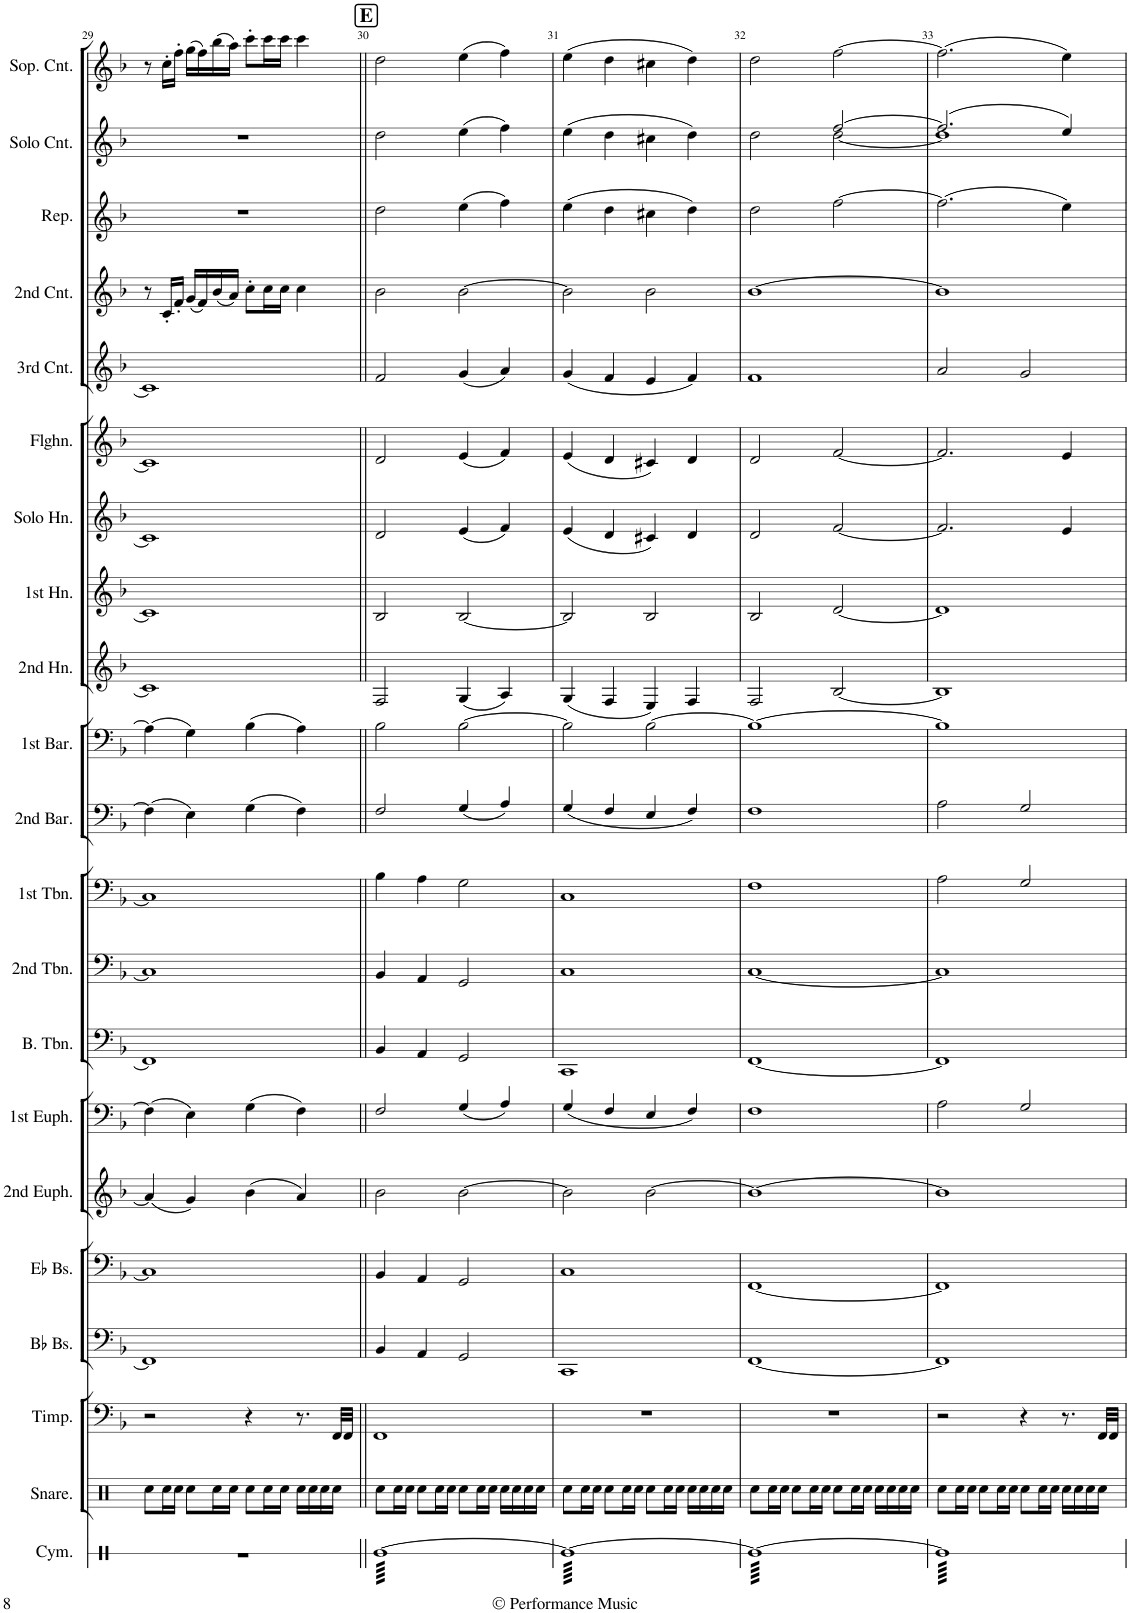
**kern	**kern	**kern	**kern	**kern	**kern	**kern	**kern	**kern	**kern	**kern	**kern	**kern	**kern	**kern	**kern	**kern	**kern	**kern	**kern	**kern
*part21	*part20	*part19	*part18	*part17	*part16	*part15	*part14	*part13	*part12	*part11	*part10	*part9	*part8	*part7	*part6	*part5	*part4	*part3	*part2	*part1
*staff21	*staff20	*staff19	*staff18	*staff17	*staff16	*staff15	*staff14	*staff13	*staff12	*staff11	*staff10	*staff9	*staff8	*staff7	*staff6	*staff5	*staff4	*staff3	*staff2	*staff1
*I"Cymbal	*I"Snare Drum	*I"Timpani	*I"Bb Bass	*I"Eb Bass	*I"2nd Euphonium	*I"1st Euphonium	*I"Bass Trombone	*I"2nd Trombone	*I"1st Trombone	*I"2nd Baritone	*I"1st Baritone	*I"2nd Horn	*I"1st Horn	*I"Solo Horn	*I"Flugelhorn	*I"3rd Cornet	*I"2nd Cornet	*I"Repiano	*I"Solo Cornet	*I"Soprano Cornet
*I'Cym.	*I'Snare.	*I'Timp.	*I'Bb Bs.	*I'Eb Bs.	*I'2nd Euph.	*I'1st Euph.	*I'B. Tbn.	*I'2nd Tbn.	*I'1st Tbn.	*I'2nd Bar.	*I'1st Bar.	*I'2nd Hn.	*I'1st Hn.	*I'Solo Hn.	*I'Flghn.	*I'3rd Cnt.	*I'2nd Cnt.	*I'Rep.	*I'Solo Cnt.	*I'Sop. Cnt.
!!LO:PB:g=z
*clefX	*clefX	*clefF4	*clefF4	*clefF4	*clefG2	*clefF4	*clefF4	*clefF4	*clefF4	*clefF4	*clefF4	*clefG2	*clefG2	*clefG2	*clefG2	*clefG2	*clefG2	*clefG2	*clefG2	*clefG2
*	*	*	*	*	*	*	*	*	*	*ITrd4c7	*ITrd4c7	*ITrd4c7	*ITrd4c7	*ITrd4c7	*ITrd1c2	*ITrd1c2	*ITrd1c2	*ITrd1c2	*ITrd1c2	*ITrd1c2
*k[]	*k[]	*k[b-]	*k[b-]	*k[b-]	*k[b-]	*k[b-]	*k[b-]	*k[b-]	*k[b-]	*k[b-]	*k[b-]	*k[b-]	*k[b-]	*k[b-]	*k[b-]	*k[b-]	*k[b-]	*k[b-]	*k[b-]	*k[b-]
*M4/4	*M4/4	*M4/4	*M4/4	*M4/4	*M4/4	*M4/4	*M4/4	*M4/4	*M4/4	*M4/4	*M4/4	*M4/4	*M4/4	*M4/4	*M4/4	*M4/4	*M4/4	*M4/4	*M4/4	*M4/4
=29	=29	=29	=29	=29	=29	=29	=29	=29	=29	=29	=29	=29	=29	=29	=29	=29	=29	=29	=29	=29
1r	8Rcc\L	2r	1FF]	1C]	(4a/]	(4F\]	1FF]	1C]	1C]	(4F\]	(4A\]	1c]	1c]	1c]	1c]	1c]	8r	1r	1r	8r
.	16Rcc\L	.	.	.	.	.	.	.	.	.	.	.	.	.	.	.	16c'/LL	.	.	16cc'\LL
.	16Rcc\JJ	.	.	.	.	.	.	.	.	.	.	.	.	.	.	.	16f'/JJ	.	.	16ff'\JJ
.	8Rcc\L	.	.	.	4g/)	4E\)	.	.	.	4E\)	4G\)	.	.	.	.	.	(16g/LL	.	.	(16gg\LL
.	.	.	.	.	.	.	.	.	.	.	.	.	.	.	.	.	16f/)	.	.	16ff\)
.	16Rcc\L	.	.	.	.	.	.	.	.	.	.	.	.	.	.	.	(16b-/	.	.	(16bb-\
.	16Rcc\JJ	.	.	.	.	.	.	.	.	.	.	.	.	.	.	.	16a/JJ)	.	.	16aa\JJ)
.	8Rcc\L	4r	.	.	(4b-\	(4G\	.	.	.	(4G\	(4B-\	.	.	.	.	.	8cc'\L	.	.	8ccc'\L
.	16Rcc\L	.	.	.	.	.	.	.	.	.	.	.	.	.	.	.	16cc\L	.	.	16ccc\L
.	16Rcc\JJ	.	.	.	.	.	.	.	.	.	.	.	.	.	.	.	16cc\JJ	.	.	16ccc\JJ
.	16Rcc\LL	8.r	.	.	4a/)	4F\)	.	.	.	4F\)	4A\)	.	.	.	.	.	4cc\	.	.	4ccc\
.	16Rcc\	.	.	.	.	.	.	.	.	.	.	.	.	.	.	.	.	.	.	.
.	16Rcc\	.	.	.	.	.	.	.	.	.	.	.	.	.	.	.	.	.	.	.
.	16Rcc\JJ	32FF/LLL	.	.	.	.	.	.	.	.	.	.	.	.	.	.	.	.	.	.
.	.	32FF/JJJ	.	.	.	.	.	.	.	.	.	.	.	.	.	.	.	.	.	.
!!LO:REH:place=s1:a:B:cj:fs=14:t=E
=30||	=30||	=30||	=30||	=30||	=30||	=30||	=30||	=30||	=30||	=30||	=30||	=30||	=30||	=30||	=30||	=30||	=30||	=30||	=30||	=30||
*	*	*	*	*	*	*^	*	*	*	*^	*	*^	*	*	*	*^	*	*	*	*
*tremolo	*	*	*	*	*	*	*	*	*	*	*	*	*	*	*	*	*	*	*	*	*	*	*	*
[64ReLLLL	8Rcc\L	1FF	4BB-/	4BB-/	2b-\	2ryy	2F/	4BB-/	4BB-/	4B-\	2ryy	2F/	2B-\	2ryy	2F/	2B-/	2d/	2d/	2ryy	2f/	2b-\	2dd\	2dd\	2dd\
64Re	.	.	.	.	.	.	.	.	.	.	.	.	.	.	.	.	.	.	.	.	.	.	.	.
64Re	.	.	.	.	.	.	.	.	.	.	.	.	.	.	.	.	.	.	.	.	.	.	.	.
64Re	.	.	.	.	.	.	.	.	.	.	.	.	.	.	.	.	.	.	.	.	.	.	.	.
64Re	.	.	.	.	.	.	.	.	.	.	.	.	.	.	.	.	.	.	.	.	.	.	.	.
64Re	.	.	.	.	.	.	.	.	.	.	.	.	.	.	.	.	.	.	.	.	.	.	.	.
64Re	.	.	.	.	.	.	.	.	.	.	.	.	.	.	.	.	.	.	.	.	.	.	.	.
64Re	.	.	.	.	.	.	.	.	.	.	.	.	.	.	.	.	.	.	.	.	.	.	.	.
64Re	16Rcc\L	.	.	.	.	.	.	.	.	.	.	.	.	.	.	.	.	.	.	.	.	.	.	.
64Re	.	.	.	.	.	.	.	.	.	.	.	.	.	.	.	.	.	.	.	.	.	.	.	.
64Re	.	.	.	.	.	.	.	.	.	.	.	.	.	.	.	.	.	.	.	.	.	.	.	.
64Re	.	.	.	.	.	.	.	.	.	.	.	.	.	.	.	.	.	.	.	.	.	.	.	.
64Re	16Rcc\JJ	.	.	.	.	.	.	.	.	.	.	.	.	.	.	.	.	.	.	.	.	.	.	.
64Re	.	.	.	.	.	.	.	.	.	.	.	.	.	.	.	.	.	.	.	.	.	.	.	.
64Re	.	.	.	.	.	.	.	.	.	.	.	.	.	.	.	.	.	.	.	.	.	.	.	.
64Re	.	.	.	.	.	.	.	.	.	.	.	.	.	.	.	.	.	.	.	.	.	.	.	.
64Re	8Rcc\L	.	4AA/	4AA/	.	.	.	4AA/	4AA/	4A\	.	.	.	.	.	.	.	.	.	.	.	.	.	.
64Re	.	.	.	.	.	.	.	.	.	.	.	.	.	.	.	.	.	.	.	.	.	.	.	.
64Re	.	.	.	.	.	.	.	.	.	.	.	.	.	.	.	.	.	.	.	.	.	.	.	.
64Re	.	.	.	.	.	.	.	.	.	.	.	.	.	.	.	.	.	.	.	.	.	.	.	.
64Re	.	.	.	.	.	.	.	.	.	.	.	.	.	.	.	.	.	.	.	.	.	.	.	.
64Re	.	.	.	.	.	.	.	.	.	.	.	.	.	.	.	.	.	.	.	.	.	.	.	.
64Re	.	.	.	.	.	.	.	.	.	.	.	.	.	.	.	.	.	.	.	.	.	.	.	.
64Re	.	.	.	.	.	.	.	.	.	.	.	.	.	.	.	.	.	.	.	.	.	.	.	.
64Re	16Rcc\L	.	.	.	.	.	.	.	.	.	.	.	.	.	.	.	.	.	.	.	.	.	.	.
64Re	.	.	.	.	.	.	.	.	.	.	.	.	.	.	.	.	.	.	.	.	.	.	.	.
64Re	.	.	.	.	.	.	.	.	.	.	.	.	.	.	.	.	.	.	.	.	.	.	.	.
64Re	.	.	.	.	.	.	.	.	.	.	.	.	.	.	.	.	.	.	.	.	.	.	.	.
64Re	16Rcc\JJ	.	.	.	.	.	.	.	.	.	.	.	.	.	.	.	.	.	.	.	.	.	.	.
64Re	.	.	.	.	.	.	.	.	.	.	.	.	.	.	.	.	.	.	.	.	.	.	.	.
64Re	.	.	.	.	.	.	.	.	.	.	.	.	.	.	.	.	.	.	.	.	.	.	.	.
64Re	.	.	.	.	.	.	.	.	.	.	.	.	.	.	.	.	.	.	.	.	.	.	.	.
64Re	8Rcc\L	.	2GG/	2GG/	[2b-\	2ryy	(<4G/	2GG/	2GG/	2G\	2ryy	(<4G/	[2B-\	2ryy	(<4G/	[2B-/	(4e/	(4e/	2ryy	(<4g/	[2b-\	(4ee\	(4ee\	(4ee\
64Re	.	.	.	.	.	.	.	.	.	.	.	.	.	.	.	.	.	.	.	.	.	.	.	.
64Re	.	.	.	.	.	.	.	.	.	.	.	.	.	.	.	.	.	.	.	.	.	.	.	.
64Re	.	.	.	.	.	.	.	.	.	.	.	.	.	.	.	.	.	.	.	.	.	.	.	.
64Re	.	.	.	.	.	.	.	.	.	.	.	.	.	.	.	.	.	.	.	.	.	.	.	.
64Re	.	.	.	.	.	.	.	.	.	.	.	.	.	.	.	.	.	.	.	.	.	.	.	.
64Re	.	.	.	.	.	.	.	.	.	.	.	.	.	.	.	.	.	.	.	.	.	.	.	.
64Re	.	.	.	.	.	.	.	.	.	.	.	.	.	.	.	.	.	.	.	.	.	.	.	.
64Re	16Rcc\L	.	.	.	.	.	.	.	.	.	.	.	.	.	.	.	.	.	.	.	.	.	.	.
64Re	.	.	.	.	.	.	.	.	.	.	.	.	.	.	.	.	.	.	.	.	.	.	.	.
64Re	.	.	.	.	.	.	.	.	.	.	.	.	.	.	.	.	.	.	.	.	.	.	.	.
64Re	.	.	.	.	.	.	.	.	.	.	.	.	.	.	.	.	.	.	.	.	.	.	.	.
64Re	16Rcc\JJ	.	.	.	.	.	.	.	.	.	.	.	.	.	.	.	.	.	.	.	.	.	.	.
64Re	.	.	.	.	.	.	.	.	.	.	.	.	.	.	.	.	.	.	.	.	.	.	.	.
64Re	.	.	.	.	.	.	.	.	.	.	.	.	.	.	.	.	.	.	.	.	.	.	.	.
64Re	.	.	.	.	.	.	.	.	.	.	.	.	.	.	.	.	.	.	.	.	.	.	.	.
64Re	16Rcc\LL	.	.	.	.	.	4A/)	.	.	.	.	4A/)	.	.	4A/)	.	4f/)	4f/)	.	4a/)	.	4ff\)	4ff\)	4ff\)
64Re	.	.	.	.	.	.	.	.	.	.	.	.	.	.	.	.	.	.	.	.	.	.	.	.
64Re	.	.	.	.	.	.	.	.	.	.	.	.	.	.	.	.	.	.	.	.	.	.	.	.
64Re	.	.	.	.	.	.	.	.	.	.	.	.	.	.	.	.	.	.	.	.	.	.	.	.
64Re	16Rcc\	.	.	.	.	.	.	.	.	.	.	.	.	.	.	.	.	.	.	.	.	.	.	.
64Re	.	.	.	.	.	.	.	.	.	.	.	.	.	.	.	.	.	.	.	.	.	.	.	.
64Re	.	.	.	.	.	.	.	.	.	.	.	.	.	.	.	.	.	.	.	.	.	.	.	.
64Re	.	.	.	.	.	.	.	.	.	.	.	.	.	.	.	.	.	.	.	.	.	.	.	.
64Re	16Rcc\	.	.	.	.	.	.	.	.	.	.	.	.	.	.	.	.	.	.	.	.	.	.	.
64Re	.	.	.	.	.	.	.	.	.	.	.	.	.	.	.	.	.	.	.	.	.	.	.	.
64Re	.	.	.	.	.	.	.	.	.	.	.	.	.	.	.	.	.	.	.	.	.	.	.	.
64Re	.	.	.	.	.	.	.	.	.	.	.	.	.	.	.	.	.	.	.	.	.	.	.	.
64Re	16Rcc\JJ	.	.	.	.	.	.	.	.	.	.	.	.	.	.	.	.	.	.	.	.	.	.	.
64Re	.	.	.	.	.	.	.	.	.	.	.	.	.	.	.	.	.	.	.	.	.	.	.	.
64Re	.	.	.	.	.	.	.	.	.	.	.	.	.	.	.	.	.	.	.	.	.	.	.	.
64ReJJJJ	.	.	.	.	.	.	.	.	.	.	.	.	.	.	.	.	.	.	.	.	.	.	.	.
=31	=31	=31	=31	=31	=31	=31	=31	=31	=31	=31	=31	=31	=31	=31	=31	=31	=31	=31	=31	=31	=31	=31	=31	=31
64ReLLLL	8Rcc\L	1r	1CC	1C	2b-\]	2ryy	(<4G/	1CC	1C	1C	2ryy	(<4G/	2B-\]	2ryy	(<4G/	2B-/]	(4e/	(4e/	2ryy	(<4g/	2b-\]	(4ee\	(4ee\	(4ee\
64Re	.	.	.	.	.	.	.	.	.	.	.	.	.	.	.	.	.	.	.	.	.	.	.	.
64Re	.	.	.	.	.	.	.	.	.	.	.	.	.	.	.	.	.	.	.	.	.	.	.	.
64Re	.	.	.	.	.	.	.	.	.	.	.	.	.	.	.	.	.	.	.	.	.	.	.	.
64Re	.	.	.	.	.	.	.	.	.	.	.	.	.	.	.	.	.	.	.	.	.	.	.	.
64Re	.	.	.	.	.	.	.	.	.	.	.	.	.	.	.	.	.	.	.	.	.	.	.	.
64Re	.	.	.	.	.	.	.	.	.	.	.	.	.	.	.	.	.	.	.	.	.	.	.	.
64Re	.	.	.	.	.	.	.	.	.	.	.	.	.	.	.	.	.	.	.	.	.	.	.	.
64Re	16Rcc\L	.	.	.	.	.	.	.	.	.	.	.	.	.	.	.	.	.	.	.	.	.	.	.
64Re	.	.	.	.	.	.	.	.	.	.	.	.	.	.	.	.	.	.	.	.	.	.	.	.
64Re	.	.	.	.	.	.	.	.	.	.	.	.	.	.	.	.	.	.	.	.	.	.	.	.
64Re	.	.	.	.	.	.	.	.	.	.	.	.	.	.	.	.	.	.	.	.	.	.	.	.
64Re	16Rcc\JJ	.	.	.	.	.	.	.	.	.	.	.	.	.	.	.	.	.	.	.	.	.	.	.
64Re	.	.	.	.	.	.	.	.	.	.	.	.	.	.	.	.	.	.	.	.	.	.	.	.
64Re	.	.	.	.	.	.	.	.	.	.	.	.	.	.	.	.	.	.	.	.	.	.	.	.
64Re	.	.	.	.	.	.	.	.	.	.	.	.	.	.	.	.	.	.	.	.	.	.	.	.
64Re	8Rcc\L	.	.	.	.	.	4F/	.	.	.	.	4F/	.	.	4F/	.	4d/	4d/	.	4f/	.	4dd\	4dd\	4dd\
64Re	.	.	.	.	.	.	.	.	.	.	.	.	.	.	.	.	.	.	.	.	.	.	.	.
64Re	.	.	.	.	.	.	.	.	.	.	.	.	.	.	.	.	.	.	.	.	.	.	.	.
64Re	.	.	.	.	.	.	.	.	.	.	.	.	.	.	.	.	.	.	.	.	.	.	.	.
64Re	.	.	.	.	.	.	.	.	.	.	.	.	.	.	.	.	.	.	.	.	.	.	.	.
64Re	.	.	.	.	.	.	.	.	.	.	.	.	.	.	.	.	.	.	.	.	.	.	.	.
64Re	.	.	.	.	.	.	.	.	.	.	.	.	.	.	.	.	.	.	.	.	.	.	.	.
64Re	.	.	.	.	.	.	.	.	.	.	.	.	.	.	.	.	.	.	.	.	.	.	.	.
64Re	16Rcc\L	.	.	.	.	.	.	.	.	.	.	.	.	.	.	.	.	.	.	.	.	.	.	.
64Re	.	.	.	.	.	.	.	.	.	.	.	.	.	.	.	.	.	.	.	.	.	.	.	.
64Re	.	.	.	.	.	.	.	.	.	.	.	.	.	.	.	.	.	.	.	.	.	.	.	.
64Re	.	.	.	.	.	.	.	.	.	.	.	.	.	.	.	.	.	.	.	.	.	.	.	.
64Re	16Rcc\JJ	.	.	.	.	.	.	.	.	.	.	.	.	.	.	.	.	.	.	.	.	.	.	.
64Re	.	.	.	.	.	.	.	.	.	.	.	.	.	.	.	.	.	.	.	.	.	.	.	.
64Re	.	.	.	.	.	.	.	.	.	.	.	.	.	.	.	.	.	.	.	.	.	.	.	.
64Re	.	.	.	.	.	.	.	.	.	.	.	.	.	.	.	.	.	.	.	.	.	.	.	.
64Re	8Rcc\L	.	.	.	[2b-\	2ryy	4E/	.	.	.	2ryy	4E/	[2B-\	2ryy	4E/)	2B-/	4c#X/)	4c#X/)	2ryy	4e/	2b-\	4cc#X\	4cc#X\	4cc#X\
64Re	.	.	.	.	.	.	.	.	.	.	.	.	.	.	.	.	.	.	.	.	.	.	.	.
64Re	.	.	.	.	.	.	.	.	.	.	.	.	.	.	.	.	.	.	.	.	.	.	.	.
64Re	.	.	.	.	.	.	.	.	.	.	.	.	.	.	.	.	.	.	.	.	.	.	.	.
64Re	.	.	.	.	.	.	.	.	.	.	.	.	.	.	.	.	.	.	.	.	.	.	.	.
64Re	.	.	.	.	.	.	.	.	.	.	.	.	.	.	.	.	.	.	.	.	.	.	.	.
64Re	.	.	.	.	.	.	.	.	.	.	.	.	.	.	.	.	.	.	.	.	.	.	.	.
64Re	.	.	.	.	.	.	.	.	.	.	.	.	.	.	.	.	.	.	.	.	.	.	.	.
64Re	16Rcc\L	.	.	.	.	.	.	.	.	.	.	.	.	.	.	.	.	.	.	.	.	.	.	.
64Re	.	.	.	.	.	.	.	.	.	.	.	.	.	.	.	.	.	.	.	.	.	.	.	.
64Re	.	.	.	.	.	.	.	.	.	.	.	.	.	.	.	.	.	.	.	.	.	.	.	.
64Re	.	.	.	.	.	.	.	.	.	.	.	.	.	.	.	.	.	.	.	.	.	.	.	.
64Re	16Rcc\JJ	.	.	.	.	.	.	.	.	.	.	.	.	.	.	.	.	.	.	.	.	.	.	.
64Re	.	.	.	.	.	.	.	.	.	.	.	.	.	.	.	.	.	.	.	.	.	.	.	.
64Re	.	.	.	.	.	.	.	.	.	.	.	.	.	.	.	.	.	.	.	.	.	.	.	.
64Re	.	.	.	.	.	.	.	.	.	.	.	.	.	.	.	.	.	.	.	.	.	.	.	.
64Re	16Rcc\LL	.	.	.	.	.	4F/)	.	.	.	.	4F/)	.	.	4F/	.	4d/	4d/	.	4f/)	.	4dd\)	4dd\)	4dd\)
64Re	.	.	.	.	.	.	.	.	.	.	.	.	.	.	.	.	.	.	.	.	.	.	.	.
64Re	.	.	.	.	.	.	.	.	.	.	.	.	.	.	.	.	.	.	.	.	.	.	.	.
64Re	.	.	.	.	.	.	.	.	.	.	.	.	.	.	.	.	.	.	.	.	.	.	.	.
64Re	16Rcc\	.	.	.	.	.	.	.	.	.	.	.	.	.	.	.	.	.	.	.	.	.	.	.
64Re	.	.	.	.	.	.	.	.	.	.	.	.	.	.	.	.	.	.	.	.	.	.	.	.
64Re	.	.	.	.	.	.	.	.	.	.	.	.	.	.	.	.	.	.	.	.	.	.	.	.
64Re	.	.	.	.	.	.	.	.	.	.	.	.	.	.	.	.	.	.	.	.	.	.	.	.
64Re	16Rcc\	.	.	.	.	.	.	.	.	.	.	.	.	.	.	.	.	.	.	.	.	.	.	.
64Re	.	.	.	.	.	.	.	.	.	.	.	.	.	.	.	.	.	.	.	.	.	.	.	.
64Re	.	.	.	.	.	.	.	.	.	.	.	.	.	.	.	.	.	.	.	.	.	.	.	.
64Re	.	.	.	.	.	.	.	.	.	.	.	.	.	.	.	.	.	.	.	.	.	.	.	.
64Re	16Rcc\JJ	.	.	.	.	.	.	.	.	.	.	.	.	.	.	.	.	.	.	.	.	.	.	.
64Re	.	.	.	.	.	.	.	.	.	.	.	.	.	.	.	.	.	.	.	.	.	.	.	.
64Re	.	.	.	.	.	.	.	.	.	.	.	.	.	.	.	.	.	.	.	.	.	.	.	.
64ReJJJJ	.	.	.	.	.	.	.	.	.	.	.	.	.	.	.	.	.	.	.	.	.	.	.	.
=32	=32	=32	=32	=32	=32	=32	=32	=32	=32	=32	=32	=32	=32	=32	=32	=32	=32	=32	=32	=32	=32	=32	=32	=32
*	*	*	*	*	*	*	*	*	*	*^	*	*	*	*	*	*	*	*	*	*	*	*	*^	*
64ReLLLL	8Rcc\L	1r	[1FF	[1FF	1b-_	1ryy	1F	[1FF	[1C	1ryy	1F	1ryy	1F	1B-_	1ryy	2F/	2B-/	2d/	2d/	1ryy	1f	[>1b-	2dd\	2dd\	2ryy	2dd\
64Re	.	.	.	.	.	.	.	.	.	.	.	.	.	.	.	.	.	.	.	.	.	.	.	.	.	.
64Re	.	.	.	.	.	.	.	.	.	.	.	.	.	.	.	.	.	.	.	.	.	.	.	.	.	.
64Re	.	.	.	.	.	.	.	.	.	.	.	.	.	.	.	.	.	.	.	.	.	.	.	.	.	.
64Re	.	.	.	.	.	.	.	.	.	.	.	.	.	.	.	.	.	.	.	.	.	.	.	.	.	.
64Re	.	.	.	.	.	.	.	.	.	.	.	.	.	.	.	.	.	.	.	.	.	.	.	.	.	.
64Re	.	.	.	.	.	.	.	.	.	.	.	.	.	.	.	.	.	.	.	.	.	.	.	.	.	.
64Re	.	.	.	.	.	.	.	.	.	.	.	.	.	.	.	.	.	.	.	.	.	.	.	.	.	.
64Re	16Rcc\L	.	.	.	.	.	.	.	.	.	.	.	.	.	.	.	.	.	.	.	.	.	.	.	.	.
64Re	.	.	.	.	.	.	.	.	.	.	.	.	.	.	.	.	.	.	.	.	.	.	.	.	.	.
64Re	.	.	.	.	.	.	.	.	.	.	.	.	.	.	.	.	.	.	.	.	.	.	.	.	.	.
64Re	.	.	.	.	.	.	.	.	.	.	.	.	.	.	.	.	.	.	.	.	.	.	.	.	.	.
64Re	16Rcc\JJ	.	.	.	.	.	.	.	.	.	.	.	.	.	.	.	.	.	.	.	.	.	.	.	.	.
64Re	.	.	.	.	.	.	.	.	.	.	.	.	.	.	.	.	.	.	.	.	.	.	.	.	.	.
64Re	.	.	.	.	.	.	.	.	.	.	.	.	.	.	.	.	.	.	.	.	.	.	.	.	.	.
64Re	.	.	.	.	.	.	.	.	.	.	.	.	.	.	.	.	.	.	.	.	.	.	.	.	.	.
64Re	8Rcc\L	.	.	.	.	.	.	.	.	.	.	.	.	.	.	.	.	.	.	.	.	.	.	.	.	.
64Re	.	.	.	.	.	.	.	.	.	.	.	.	.	.	.	.	.	.	.	.	.	.	.	.	.	.
64Re	.	.	.	.	.	.	.	.	.	.	.	.	.	.	.	.	.	.	.	.	.	.	.	.	.	.
64Re	.	.	.	.	.	.	.	.	.	.	.	.	.	.	.	.	.	.	.	.	.	.	.	.	.	.
64Re	.	.	.	.	.	.	.	.	.	.	.	.	.	.	.	.	.	.	.	.	.	.	.	.	.	.
64Re	.	.	.	.	.	.	.	.	.	.	.	.	.	.	.	.	.	.	.	.	.	.	.	.	.	.
64Re	.	.	.	.	.	.	.	.	.	.	.	.	.	.	.	.	.	.	.	.	.	.	.	.	.	.
64Re	.	.	.	.	.	.	.	.	.	.	.	.	.	.	.	.	.	.	.	.	.	.	.	.	.	.
64Re	16Rcc\L	.	.	.	.	.	.	.	.	.	.	.	.	.	.	.	.	.	.	.	.	.	.	.	.	.
64Re	.	.	.	.	.	.	.	.	.	.	.	.	.	.	.	.	.	.	.	.	.	.	.	.	.	.
64Re	.	.	.	.	.	.	.	.	.	.	.	.	.	.	.	.	.	.	.	.	.	.	.	.	.	.
64Re	.	.	.	.	.	.	.	.	.	.	.	.	.	.	.	.	.	.	.	.	.	.	.	.	.	.
64Re	16Rcc\JJ	.	.	.	.	.	.	.	.	.	.	.	.	.	.	.	.	.	.	.	.	.	.	.	.	.
64Re	.	.	.	.	.	.	.	.	.	.	.	.	.	.	.	.	.	.	.	.	.	.	.	.	.	.
64Re	.	.	.	.	.	.	.	.	.	.	.	.	.	.	.	.	.	.	.	.	.	.	.	.	.	.
64Re	.	.	.	.	.	.	.	.	.	.	.	.	.	.	.	.	.	.	.	.	.	.	.	.	.	.
64Re	8Rcc\L	.	.	.	.	.	.	.	.	.	.	.	.	.	.	[<2B-/	[2d/	[2f/	[2f/	.	.	.	[2ff\	[2ff/	[2dd\	[2ff\
64Re	.	.	.	.	.	.	.	.	.	.	.	.	.	.	.	.	.	.	.	.	.	.	.	.	.	.
64Re	.	.	.	.	.	.	.	.	.	.	.	.	.	.	.	.	.	.	.	.	.	.	.	.	.	.
64Re	.	.	.	.	.	.	.	.	.	.	.	.	.	.	.	.	.	.	.	.	.	.	.	.	.	.
64Re	.	.	.	.	.	.	.	.	.	.	.	.	.	.	.	.	.	.	.	.	.	.	.	.	.	.
64Re	.	.	.	.	.	.	.	.	.	.	.	.	.	.	.	.	.	.	.	.	.	.	.	.	.	.
64Re	.	.	.	.	.	.	.	.	.	.	.	.	.	.	.	.	.	.	.	.	.	.	.	.	.	.
64Re	.	.	.	.	.	.	.	.	.	.	.	.	.	.	.	.	.	.	.	.	.	.	.	.	.	.
64Re	16Rcc\L	.	.	.	.	.	.	.	.	.	.	.	.	.	.	.	.	.	.	.	.	.	.	.	.	.
64Re	.	.	.	.	.	.	.	.	.	.	.	.	.	.	.	.	.	.	.	.	.	.	.	.	.	.
64Re	.	.	.	.	.	.	.	.	.	.	.	.	.	.	.	.	.	.	.	.	.	.	.	.	.	.
64Re	.	.	.	.	.	.	.	.	.	.	.	.	.	.	.	.	.	.	.	.	.	.	.	.	.	.
64Re	16Rcc\JJ	.	.	.	.	.	.	.	.	.	.	.	.	.	.	.	.	.	.	.	.	.	.	.	.	.
64Re	.	.	.	.	.	.	.	.	.	.	.	.	.	.	.	.	.	.	.	.	.	.	.	.	.	.
64Re	.	.	.	.	.	.	.	.	.	.	.	.	.	.	.	.	.	.	.	.	.	.	.	.	.	.
64Re	.	.	.	.	.	.	.	.	.	.	.	.	.	.	.	.	.	.	.	.	.	.	.	.	.	.
64Re	16Rcc\LL	.	.	.	.	.	.	.	.	.	.	.	.	.	.	.	.	.	.	.	.	.	.	.	.	.
64Re	.	.	.	.	.	.	.	.	.	.	.	.	.	.	.	.	.	.	.	.	.	.	.	.	.	.
64Re	.	.	.	.	.	.	.	.	.	.	.	.	.	.	.	.	.	.	.	.	.	.	.	.	.	.
64Re	.	.	.	.	.	.	.	.	.	.	.	.	.	.	.	.	.	.	.	.	.	.	.	.	.	.
64Re	16Rcc\	.	.	.	.	.	.	.	.	.	.	.	.	.	.	.	.	.	.	.	.	.	.	.	.	.
64Re	.	.	.	.	.	.	.	.	.	.	.	.	.	.	.	.	.	.	.	.	.	.	.	.	.	.
64Re	.	.	.	.	.	.	.	.	.	.	.	.	.	.	.	.	.	.	.	.	.	.	.	.	.	.
64Re	.	.	.	.	.	.	.	.	.	.	.	.	.	.	.	.	.	.	.	.	.	.	.	.	.	.
64Re	16Rcc\	.	.	.	.	.	.	.	.	.	.	.	.	.	.	.	.	.	.	.	.	.	.	.	.	.
64Re	.	.	.	.	.	.	.	.	.	.	.	.	.	.	.	.	.	.	.	.	.	.	.	.	.	.
64Re	.	.	.	.	.	.	.	.	.	.	.	.	.	.	.	.	.	.	.	.	.	.	.	.	.	.
64Re	.	.	.	.	.	.	.	.	.	.	.	.	.	.	.	.	.	.	.	.	.	.	.	.	.	.
64Re	16Rcc\JJ	.	.	.	.	.	.	.	.	.	.	.	.	.	.	.	.	.	.	.	.	.	.	.	.	.
64Re	.	.	.	.	.	.	.	.	.	.	.	.	.	.	.	.	.	.	.	.	.	.	.	.	.	.
64Re	.	.	.	.	.	.	.	.	.	.	.	.	.	.	.	.	.	.	.	.	.	.	.	.	.	.
64ReJJJJ	.	.	.	.	.	.	.	.	.	.	.	.	.	.	.	.	.	.	.	.	.	.	.	.	.	.
=33	=33	=33	=33	=33	=33	=33	=33	=33	=33	=33	=33	=33	=33	=33	=33	=33	=33	=33	=33	=33	=33	=33	=33	=33	=33	=33
64Re]LLLL	8Rcc\L	2r	1FF]	1FF]	1b-]	1ryy	2A\	1FF]	1C]	1ryy	2A\	1ryy	2A\	1B-]	1ryy	1B-]	1d]	2.f/]	2.f/]	1ryy	2a/	1b-]	(2.ff\]	(2.ff/]	1dd]	(2.ff\]
64Re	.	.	.	.	.	.	.	.	.	.	.	.	.	.	.	.	.	.	.	.	.	.	.	.	.	.
64Re	.	.	.	.	.	.	.	.	.	.	.	.	.	.	.	.	.	.	.	.	.	.	.	.	.	.
64Re	.	.	.	.	.	.	.	.	.	.	.	.	.	.	.	.	.	.	.	.	.	.	.	.	.	.
64Re	.	.	.	.	.	.	.	.	.	.	.	.	.	.	.	.	.	.	.	.	.	.	.	.	.	.
64Re	.	.	.	.	.	.	.	.	.	.	.	.	.	.	.	.	.	.	.	.	.	.	.	.	.	.
64Re	.	.	.	.	.	.	.	.	.	.	.	.	.	.	.	.	.	.	.	.	.	.	.	.	.	.
64Re	.	.	.	.	.	.	.	.	.	.	.	.	.	.	.	.	.	.	.	.	.	.	.	.	.	.
64Re	16Rcc\L	.	.	.	.	.	.	.	.	.	.	.	.	.	.	.	.	.	.	.	.	.	.	.	.	.
64Re	.	.	.	.	.	.	.	.	.	.	.	.	.	.	.	.	.	.	.	.	.	.	.	.	.	.
64Re	.	.	.	.	.	.	.	.	.	.	.	.	.	.	.	.	.	.	.	.	.	.	.	.	.	.
64Re	.	.	.	.	.	.	.	.	.	.	.	.	.	.	.	.	.	.	.	.	.	.	.	.	.	.
64Re	16Rcc\JJ	.	.	.	.	.	.	.	.	.	.	.	.	.	.	.	.	.	.	.	.	.	.	.	.	.
64Re	.	.	.	.	.	.	.	.	.	.	.	.	.	.	.	.	.	.	.	.	.	.	.	.	.	.
64Re	.	.	.	.	.	.	.	.	.	.	.	.	.	.	.	.	.	.	.	.	.	.	.	.	.	.
64Re	.	.	.	.	.	.	.	.	.	.	.	.	.	.	.	.	.	.	.	.	.	.	.	.	.	.
64Re	8Rcc\L	.	.	.	.	.	.	.	.	.	.	.	.	.	.	.	.	.	.	.	.	.	.	.	.	.
64Re	.	.	.	.	.	.	.	.	.	.	.	.	.	.	.	.	.	.	.	.	.	.	.	.	.	.
64Re	.	.	.	.	.	.	.	.	.	.	.	.	.	.	.	.	.	.	.	.	.	.	.	.	.	.
64Re	.	.	.	.	.	.	.	.	.	.	.	.	.	.	.	.	.	.	.	.	.	.	.	.	.	.
64Re	.	.	.	.	.	.	.	.	.	.	.	.	.	.	.	.	.	.	.	.	.	.	.	.	.	.
64Re	.	.	.	.	.	.	.	.	.	.	.	.	.	.	.	.	.	.	.	.	.	.	.	.	.	.
64Re	.	.	.	.	.	.	.	.	.	.	.	.	.	.	.	.	.	.	.	.	.	.	.	.	.	.
64Re	.	.	.	.	.	.	.	.	.	.	.	.	.	.	.	.	.	.	.	.	.	.	.	.	.	.
64Re	16Rcc\L	.	.	.	.	.	.	.	.	.	.	.	.	.	.	.	.	.	.	.	.	.	.	.	.	.
64Re	.	.	.	.	.	.	.	.	.	.	.	.	.	.	.	.	.	.	.	.	.	.	.	.	.	.
64Re	.	.	.	.	.	.	.	.	.	.	.	.	.	.	.	.	.	.	.	.	.	.	.	.	.	.
64Re	.	.	.	.	.	.	.	.	.	.	.	.	.	.	.	.	.	.	.	.	.	.	.	.	.	.
64Re	16Rcc\JJ	.	.	.	.	.	.	.	.	.	.	.	.	.	.	.	.	.	.	.	.	.	.	.	.	.
64Re	.	.	.	.	.	.	.	.	.	.	.	.	.	.	.	.	.	.	.	.	.	.	.	.	.	.
64Re	.	.	.	.	.	.	.	.	.	.	.	.	.	.	.	.	.	.	.	.	.	.	.	.	.	.
64Re	.	.	.	.	.	.	.	.	.	.	.	.	.	.	.	.	.	.	.	.	.	.	.	.	.	.
64Re	8Rcc\L	4r	.	.	.	.	2G/	.	.	.	2G/	.	2G/	.	.	.	.	.	.	.	2g/	.	.	.	.	.
64Re	.	.	.	.	.	.	.	.	.	.	.	.	.	.	.	.	.	.	.	.	.	.	.	.	.	.
64Re	.	.	.	.	.	.	.	.	.	.	.	.	.	.	.	.	.	.	.	.	.	.	.	.	.	.
64Re	.	.	.	.	.	.	.	.	.	.	.	.	.	.	.	.	.	.	.	.	.	.	.	.	.	.
64Re	.	.	.	.	.	.	.	.	.	.	.	.	.	.	.	.	.	.	.	.	.	.	.	.	.	.
64Re	.	.	.	.	.	.	.	.	.	.	.	.	.	.	.	.	.	.	.	.	.	.	.	.	.	.
64Re	.	.	.	.	.	.	.	.	.	.	.	.	.	.	.	.	.	.	.	.	.	.	.	.	.	.
64Re	.	.	.	.	.	.	.	.	.	.	.	.	.	.	.	.	.	.	.	.	.	.	.	.	.	.
64Re	16Rcc\L	.	.	.	.	.	.	.	.	.	.	.	.	.	.	.	.	.	.	.	.	.	.	.	.	.
64Re	.	.	.	.	.	.	.	.	.	.	.	.	.	.	.	.	.	.	.	.	.	.	.	.	.	.
64Re	.	.	.	.	.	.	.	.	.	.	.	.	.	.	.	.	.	.	.	.	.	.	.	.	.	.
64Re	.	.	.	.	.	.	.	.	.	.	.	.	.	.	.	.	.	.	.	.	.	.	.	.	.	.
64Re	16Rcc\JJ	.	.	.	.	.	.	.	.	.	.	.	.	.	.	.	.	.	.	.	.	.	.	.	.	.
64Re	.	.	.	.	.	.	.	.	.	.	.	.	.	.	.	.	.	.	.	.	.	.	.	.	.	.
64Re	.	.	.	.	.	.	.	.	.	.	.	.	.	.	.	.	.	.	.	.	.	.	.	.	.	.
64Re	.	.	.	.	.	.	.	.	.	.	.	.	.	.	.	.	.	.	.	.	.	.	.	.	.	.
64Re	16Rcc\LL	8.r	.	.	.	.	.	.	.	.	.	.	.	.	.	.	.	4e/	4e/	.	.	.	4ee\)	4ee/)	.	4ee\)
64Re	.	.	.	.	.	.	.	.	.	.	.	.	.	.	.	.	.	.	.	.	.	.	.	.	.	.
64Re	.	.	.	.	.	.	.	.	.	.	.	.	.	.	.	.	.	.	.	.	.	.	.	.	.	.
64Re	.	.	.	.	.	.	.	.	.	.	.	.	.	.	.	.	.	.	.	.	.	.	.	.	.	.
64Re	16Rcc\	.	.	.	.	.	.	.	.	.	.	.	.	.	.	.	.	.	.	.	.	.	.	.	.	.
64Re	.	.	.	.	.	.	.	.	.	.	.	.	.	.	.	.	.	.	.	.	.	.	.	.	.	.
64Re	.	.	.	.	.	.	.	.	.	.	.	.	.	.	.	.	.	.	.	.	.	.	.	.	.	.
64Re	.	.	.	.	.	.	.	.	.	.	.	.	.	.	.	.	.	.	.	.	.	.	.	.	.	.
64Re	16Rcc\	.	.	.	.	.	.	.	.	.	.	.	.	.	.	.	.	.	.	.	.	.	.	.	.	.
64Re	.	.	.	.	.	.	.	.	.	.	.	.	.	.	.	.	.	.	.	.	.	.	.	.	.	.
64Re	.	.	.	.	.	.	.	.	.	.	.	.	.	.	.	.	.	.	.	.	.	.	.	.	.	.
64Re	.	.	.	.	.	.	.	.	.	.	.	.	.	.	.	.	.	.	.	.	.	.	.	.	.	.
64Re	16Rcc\JJ	32FF/LLL	.	.	.	.	.	.	.	.	.	.	.	.	.	.	.	.	.	.	.	.	.	.	.	.
64Re	.	.	.	.	.	.	.	.	.	.	.	.	.	.	.	.	.	.	.	.	.	.	.	.	.	.
64Re	.	32FF/JJJ	.	.	.	.	.	.	.	.	.	.	.	.	.	.	.	.	.	.	.	.	.	.	.	.
64ReJJJJ	.	.	.	.	.	.	.	.	.	.	.	.	.	.	.	.	.	.	.	.	.	.	.	.	.	.
*Xtremolo	*	*	*	*	*	*	*	*	*	*	*	*	*	*	*	*	*	*	*	*	*	*	*	*	*	*
*	*	*	*	*	*	*	*	*	*	*v	*v	*	*	*	*v	*v	*	*	*	*v	*v	*	*	*v	*v	*
*	*	*	*	*	*	*v	*v	*	*	*	*v	*v	*	*	*	*	*	*	*	*	*	*
=	=	=	=	=	=	=	=	=	=	=	=	=	=	=	=	=	=	=	=	=
*-	*-	*-	*-	*-	*-	*-	*-	*-	*-	*-	*-	*-	*-	*-	*-	*-	*-	*-	*-	*-
